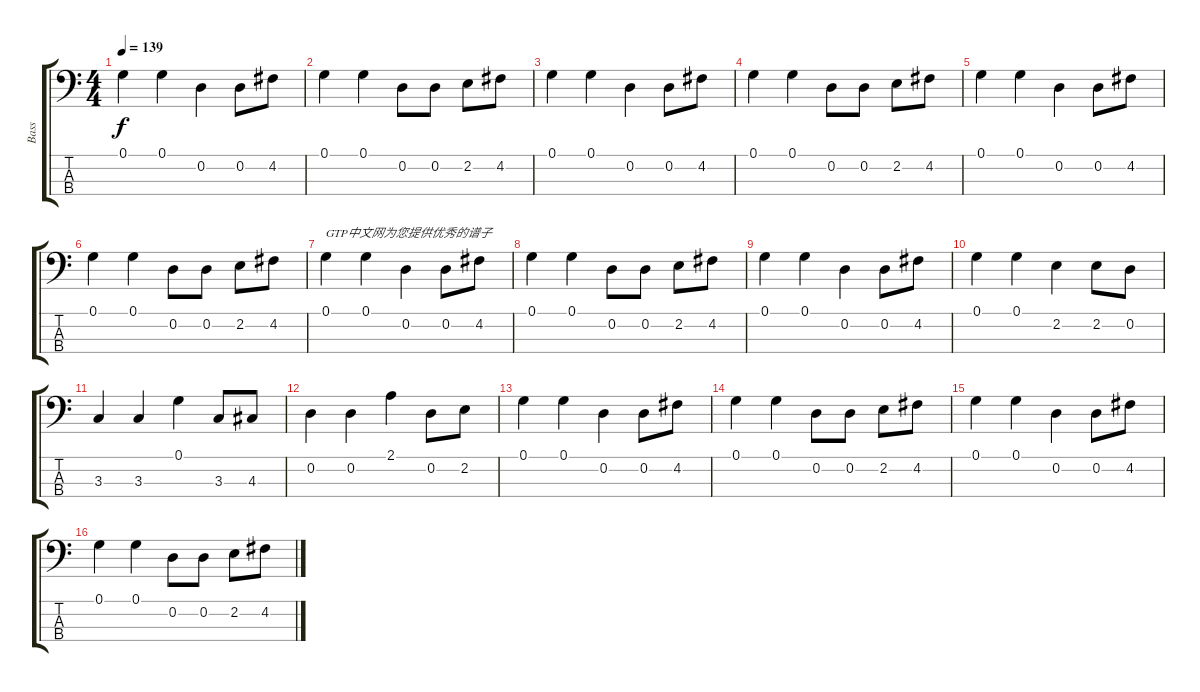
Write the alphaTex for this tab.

\track ("Bass" "Bass") {instrument electricbassfinger}
\staff {score tabs}
\tuning (G2 D2 A1 E1) {hide}
\ts (4 4)
\tempo 139
\clef f4
\ks c
0.1.4{dy f instrument electricbassfinger} 0.1.4 0.2.4 0.2.8 4.2.8 |
0.1.4 0.1.4 0.2.8 0.2.8 2.2.8 4.2.8 |
0.1.4 0.1.4 0.2.4 0.2.8 4.2.8 |
0.1.4 0.1.4 0.2.8 0.2.8 2.2.8 4.2.8 |
0.1.4 0.1.4 0.2.4 0.2.8 4.2.8 |
0.1.4 0.1.4 0.2.8 0.2.8 2.2.8 4.2.8 |
0.1.4{txt "GTP中文网为您提供优秀的谱子"} 0.1.4 0.2.4 0.2.8 4.2.8 |
0.1.4 0.1.4 0.2.8 0.2.8 2.2.8 4.2.8 |
0.1.4 0.1.4 0.2.4 0.2.8 4.2.8 |
0.1.4 0.1.4 2.2.4 2.2.8 0.2.8 |
3.3.4 3.3.4 0.1.4 3.3.8 4.3.8 |
0.2.4 0.2.4 2.1.4 0.2.8 2.2.8 |
0.1.4 0.1.4 0.2.4 0.2.8 4.2.8 |
0.1.4 0.1.4 0.2.8 0.2.8 2.2.8 4.2.8 |
0.1.4 0.1.4 0.2.4 0.2.8 4.2.8 |
0.1.4 0.1.4 0.2.8 0.2.8 2.2.8 4.2.8
